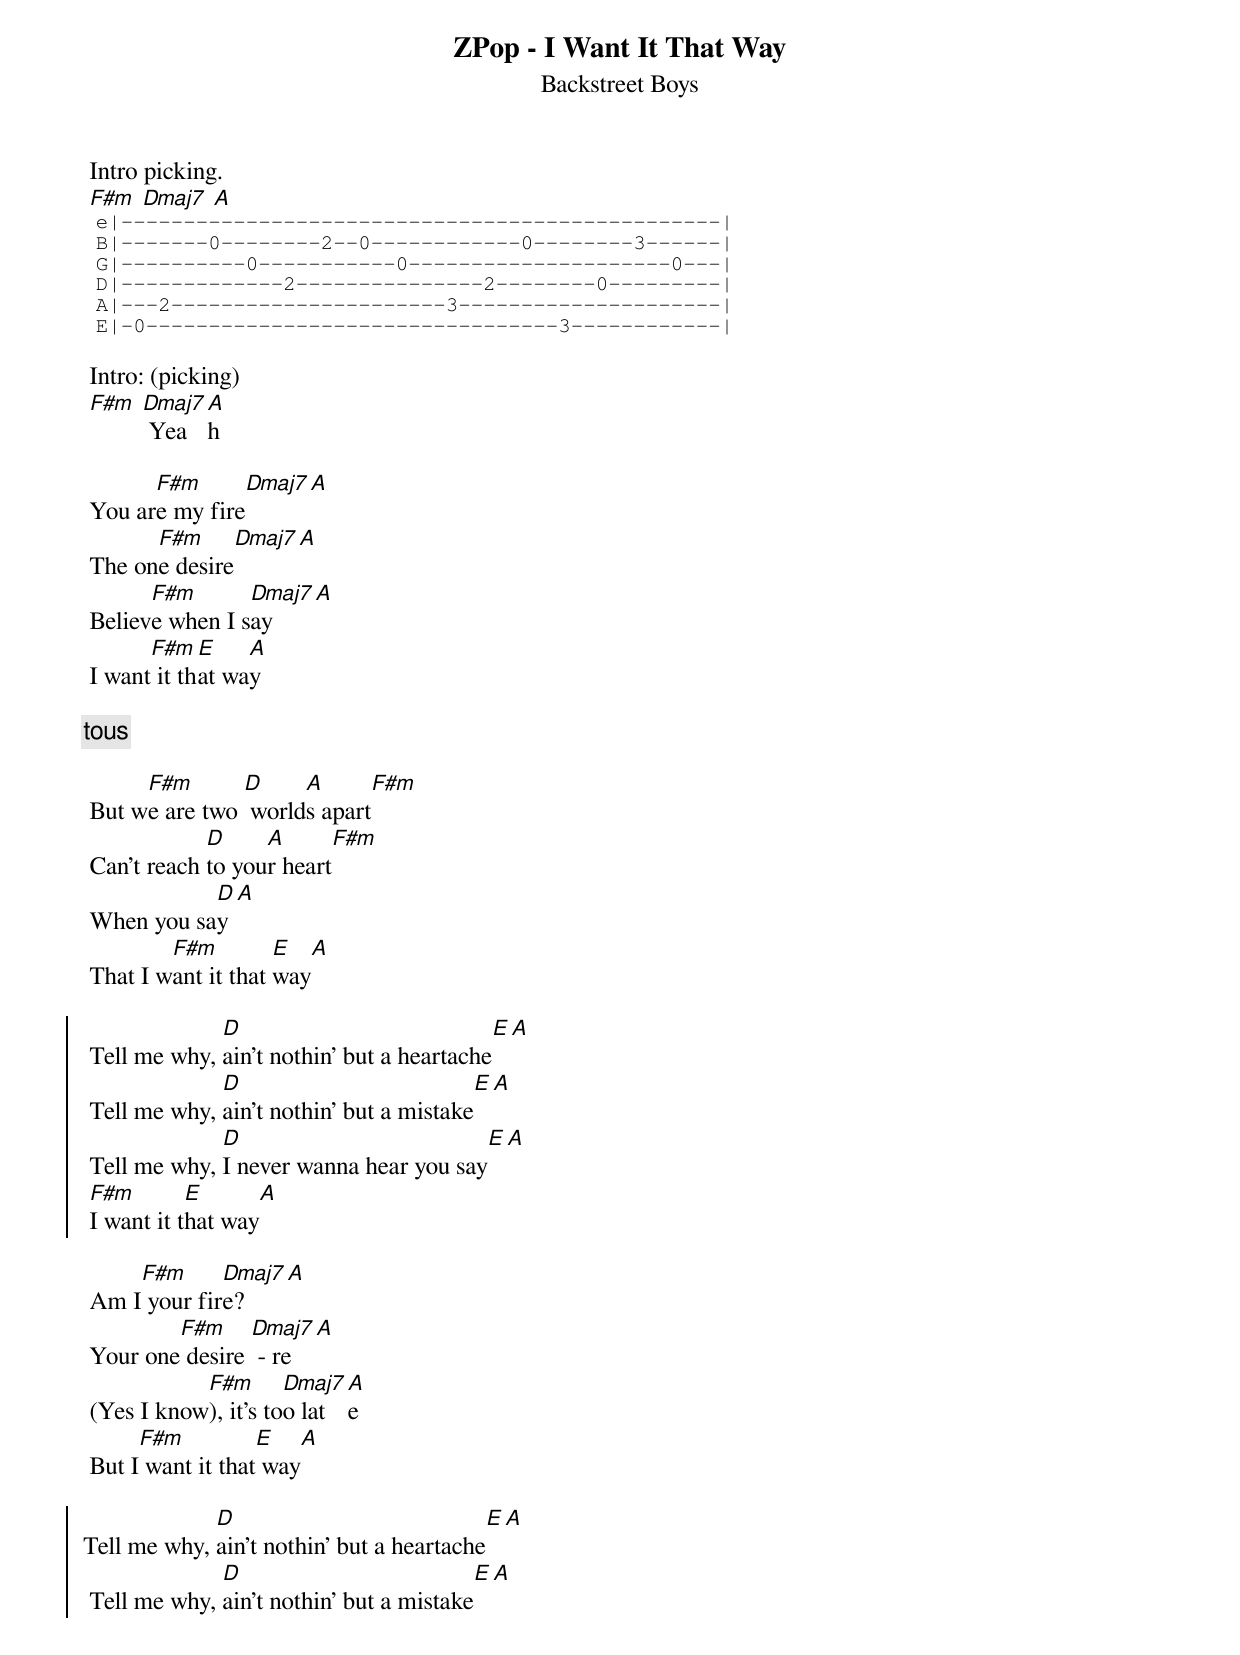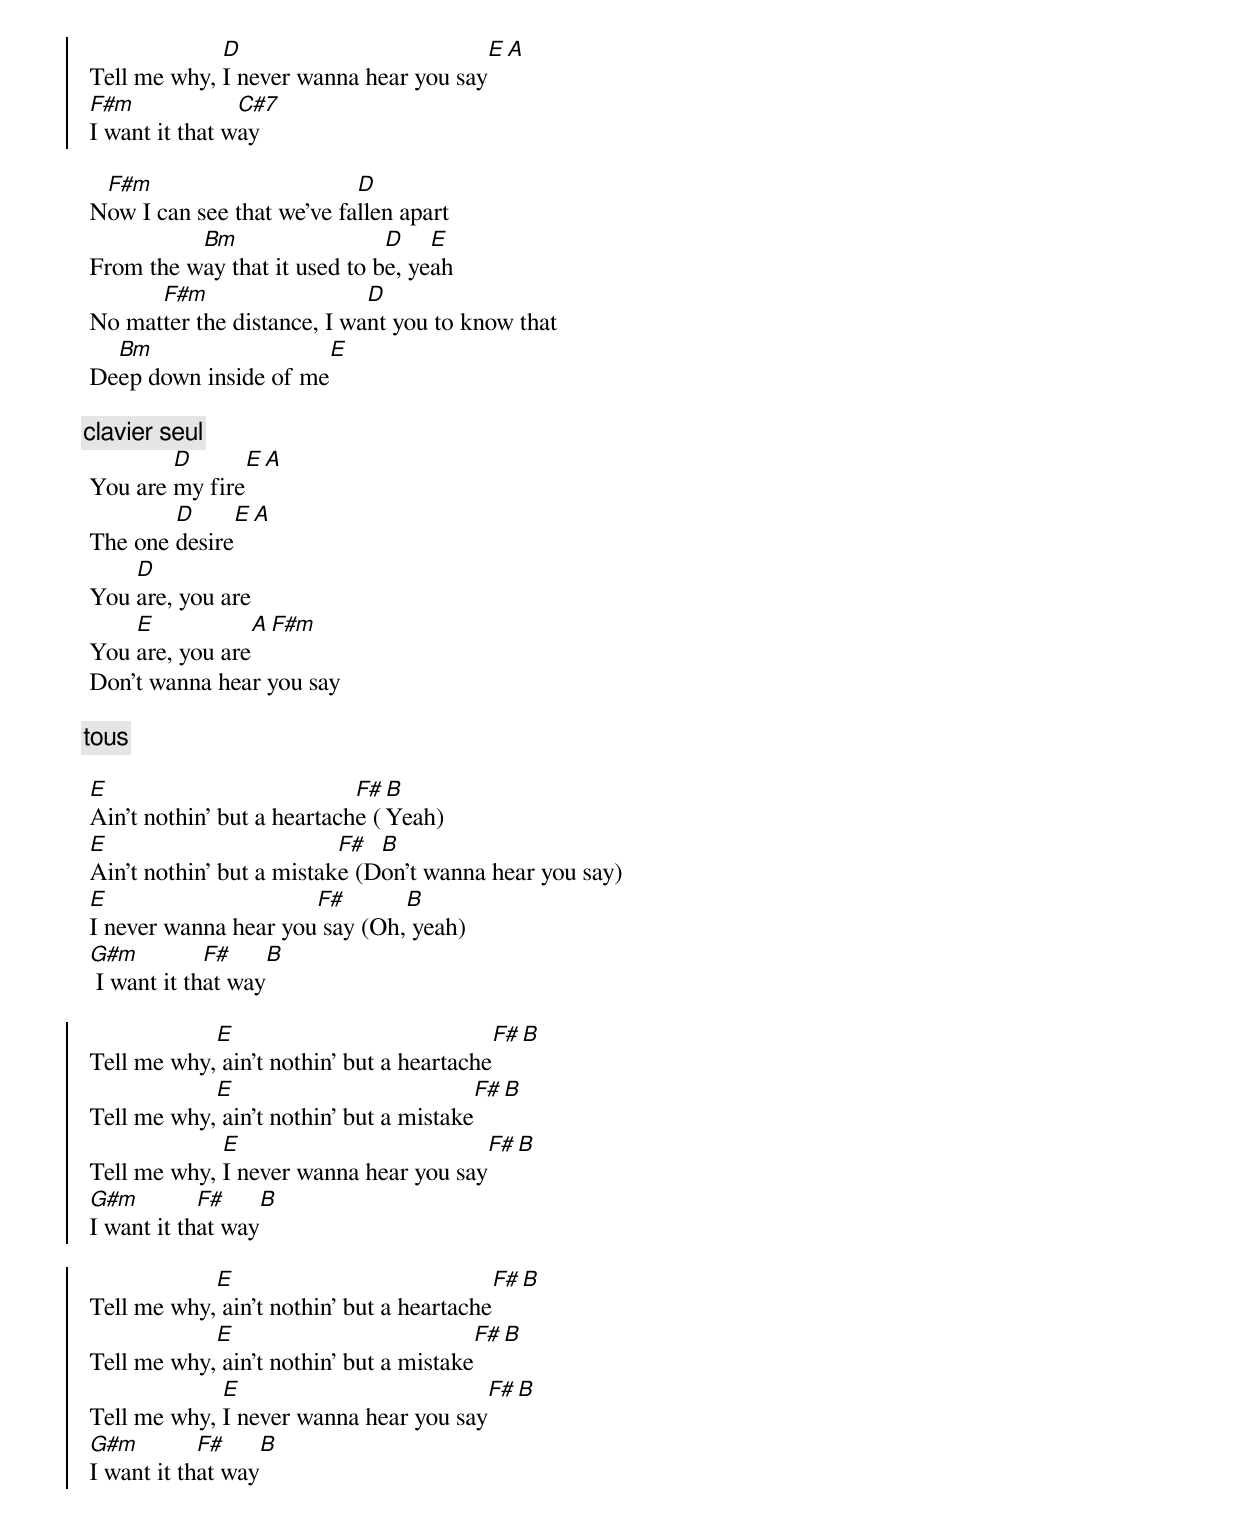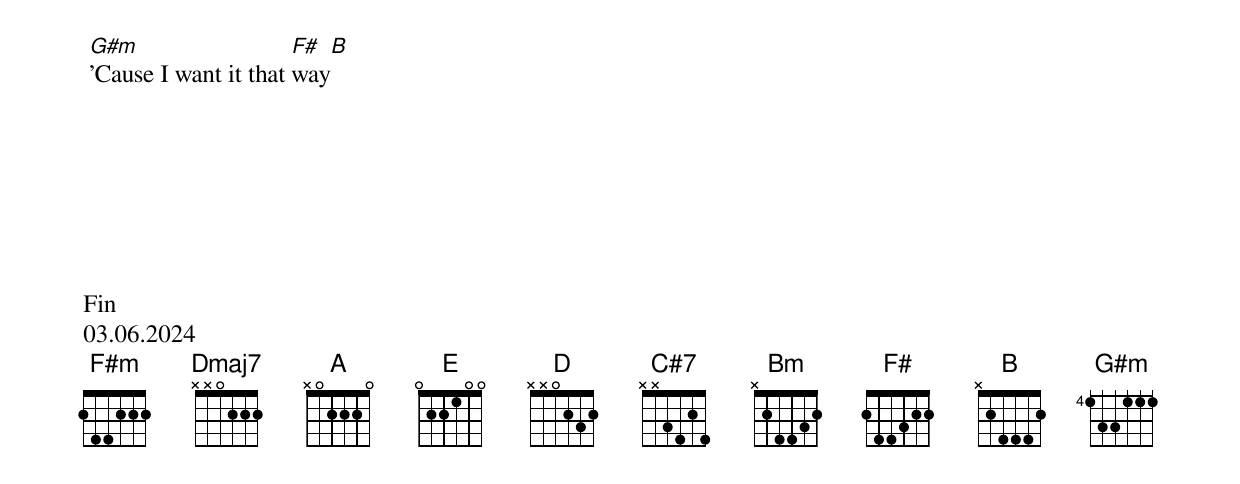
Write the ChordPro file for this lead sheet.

{t:ZPop - I Want It That Way}
 {st:Backstreet Boys}
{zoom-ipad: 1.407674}


 Intro picking.
 [F#m] [Dmaj7] [A]
 {sot}
 e|------------------------------------------------|
 B|-------0--------2--0------------0--------3------|
 G|----------0-----------0---------------------0---|
 D|-------------2---------------2--------0---------|
 A|---2----------------------3---------------------|
 E|-0---------------------------------3------------|
 {eot}

 Intro: (picking)
 [F#m] [Dmaj7] Yea[A]h

 You ar[F#m]e my fire[Dmaj7][A]
 The on[F#m]e desire[Dmaj7][A]
 Believ[F#m]e when I s[Dmaj7]ay[A]
 I want[F#m] it th[E]at wa[A]y

{c:tous}

 But w[F#m]e are two [D] world[A]s apart[F#m]
 Can't reach [D]to you[A]r heart[F#m]
 When you sa[D]y[A]
 That I w[F#m]ant it that [E]way[A]

 {soc}
 Tell me why, [D]ain't nothin' but a heartache[E][A]
 Tell me why, [D]ain't nothin' but a mistake[E][A]
 Tell me why, [D]I never wanna hear you say[E][A]
 [F#m]I want it t[E]hat way[A]
{eoc}

 Am I[F#m] your fir[Dmaj7]e?[A]
 Your one[F#m] desire [Dmaj7] - re[A]
 (Yes I know[F#m]), it's to[Dmaj7]o lat[A]e
 But I[F#m] want it that[E] way[A]

 {soc}
Tell me why, [D]ain't nothin' but a heartache[E][A]
 Tell me why, [D]ain't nothin' but a mistake[E][A]
 Tell me why, [D]I never wanna hear you say[E][A]
 [F#m]I want it that w[C#7]ay
{eoc}

 N[F#m]ow I can see that we've fa[D]llen apart
 From the w[Bm]ay that it used to b[D]e, ye[E]ah
 No mat[F#m]ter the distance, I wa[D]nt you to know that
 De[Bm]ep down inside of me[E]

 {c:clavier seul}
 You are [D]my fire[E][A]
 The one [D]desire[E][A]
 You [D]are, you are
 You [E]are, you are[A][F#m]
 Don't wanna hear you say

{c:tous}

 [E]Ain't nothin' but a heartach[F#]e ([B]Yeah)
 [E]Ain't nothin' but a mistak[F#]e (D[B]on't wanna hear you say)
 [E]I never wanna hear you[F#] say (Oh,[B] yeah)
 [G#m] I want it th[F#]at way[B]

 {soc}
 Tell me why,[E] ain't nothin' but a heartache[F#][B]
 Tell me why,[E] ain't nothin' but a mistake[F#][B]
 Tell me why, [E]I never wanna hear you say[F#][B]
 [G#m]I want it th[F#]at way[B]

 Tell me why,[E] ain't nothin' but a heartache[F#][B]
 Tell me why,[E] ain't nothin' but a mistake[F#][B]
 Tell me why, [E]I never wanna hear you say[F#][B]
 [G#m]I want it th[F#]at way[B]
{eoc}



 [G#m]'Cause I want it that [F#]way[B]








Fin
03.06.2024
